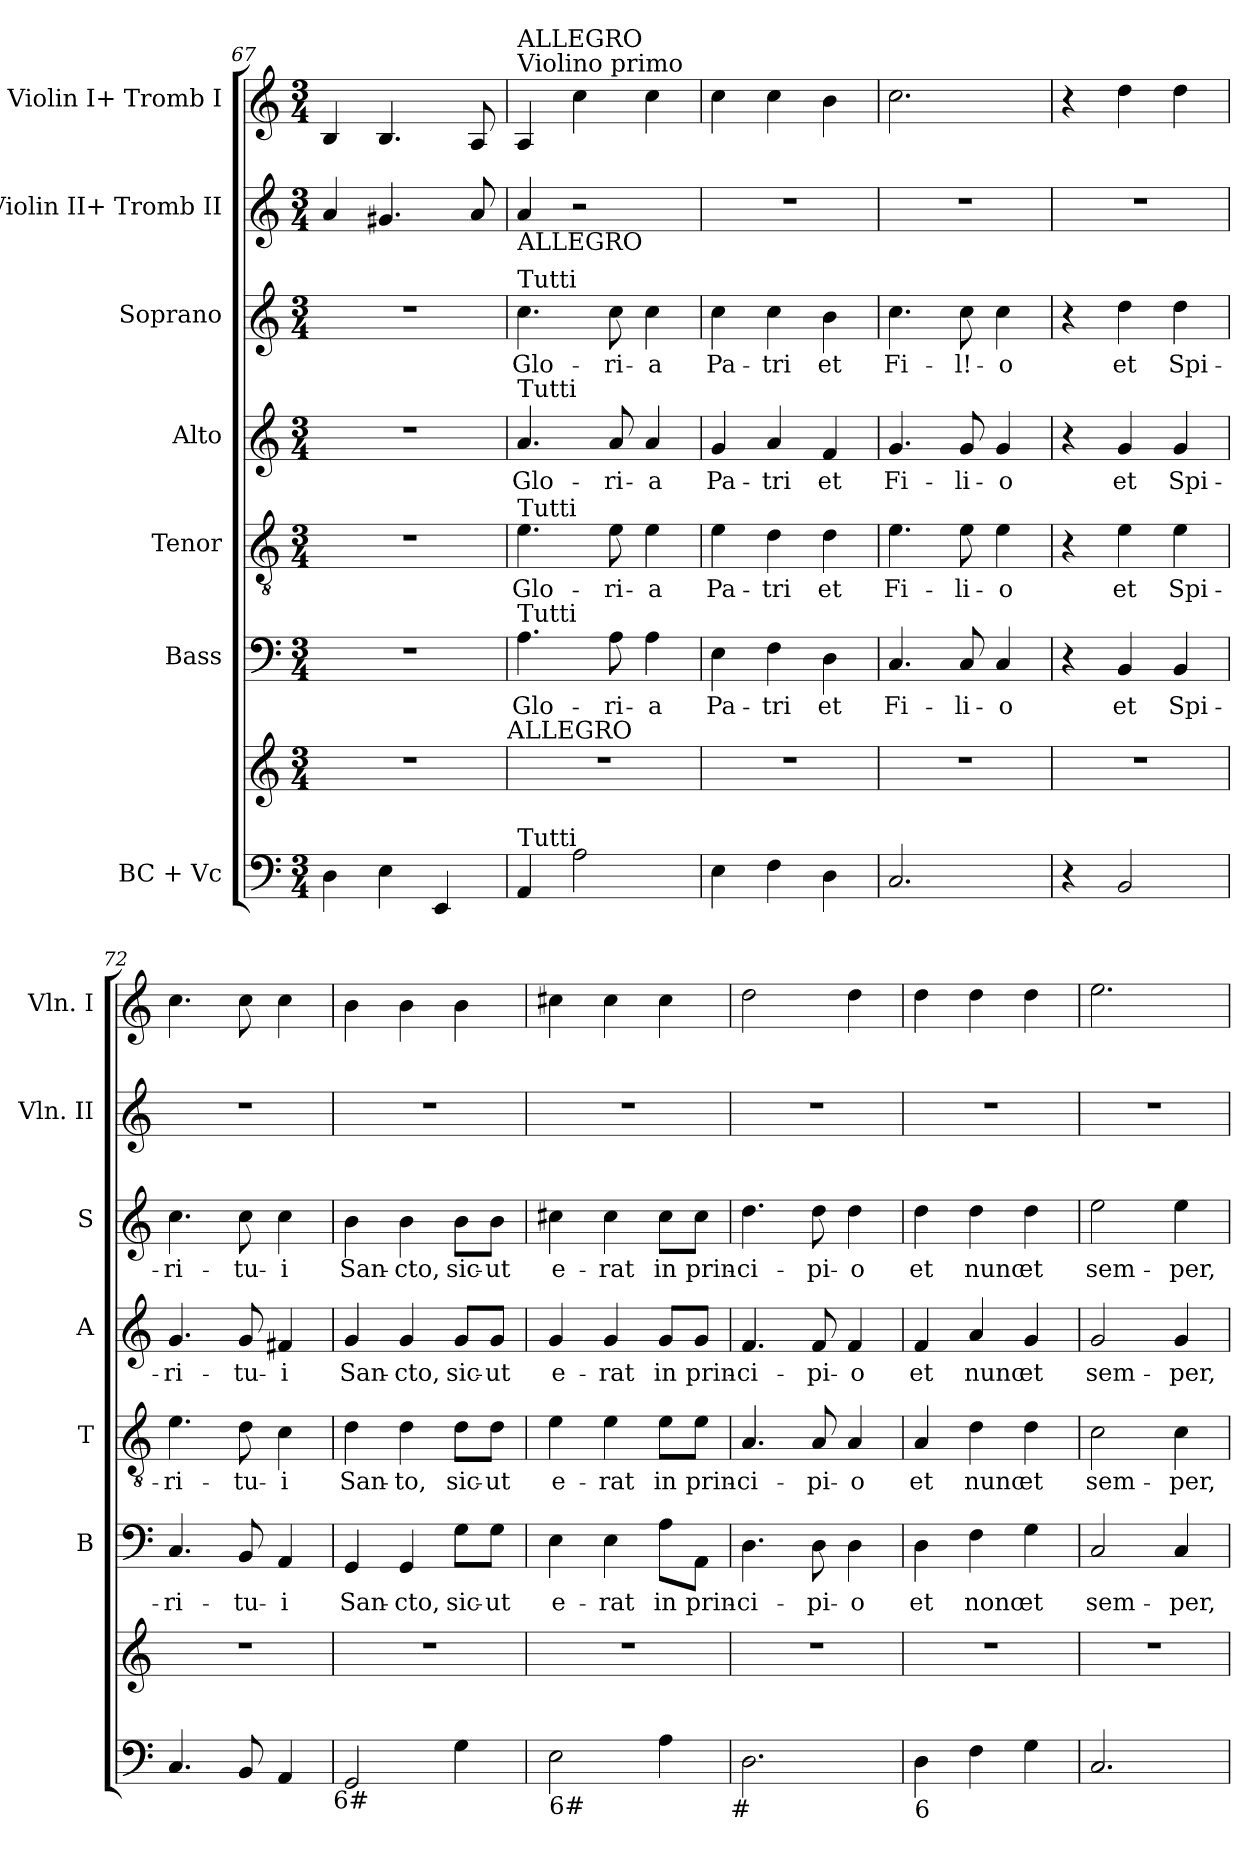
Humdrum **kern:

**kern	**kern	**kern	**text	**kern	**text	**kern	**text	**kern	**text	**kern	**kern
*part7	*part7	*part6	*part6	*part5	*part5	*part4	*part4	*part3	*part3	*part2	*part1
*staff8	*staff7	*staff6	*staff6	*staff5	*staff5	*staff4	*staff4	*staff3	*staff3	*staff2	*staff1
*I"BC + Vc	*	*I"Bass	*	*I"Tenor	*	*I"Alto	*	*I"Soprano	*	*I"Violin II+ Tromb II	*I"Violin I+ Tromb I
*	*	*I'B	*	*I'T	*	*I'A	*	*I'S	*	*I'Vln. II	*I'Vln. I
*clefF4	*clefG2	*clefF4	*	*clefGv2	*	*clefG2	*	*clefG2	*	*clefG2	*clefG2
*k[]	*k[]	*k[]	*	*k[]	*	*k[]	*	*k[]	*	*k[]	*k[]
*C:	*C:	*C:	*	*C:	*	*C:	*	*C:	*	*C:	*C:
*M3/4	*M3/4	*M3/4	*	*M3/4	*	*M3/4	*	*M3/4	*	*M3/4	*M3/4
=67	=67	=67	=67	=67	=67	=67	=67	=67	=67	=67	=67
4D\	2.r	2.r	.	2.r	.	2.r	.	2.r	.	4a/	4B/
4E\	.	.	.	.	.	.	.	.	.	4.g#X/	4.B/
4EE/	.	.	.	.	.	.	.	.	.	.	.
.	.	.	.	.	.	.	.	.	.	8a/	8A/
!	!LO:TX:a:t=ALLEGRO	!	!	!	!	!	!	!	!	!	!
=68	=68	=68	=68	=68	=68	=68	=68	=68	=68	=68	=68
!	!	!	!	!	!	!	!	!	!	!	!LO:TX:a:t=Violino primo
!	!	!	!	!	!	!	!	!	!	!	!LO:TX:a:t=ALLEGRO
!	!	!	!	!	!	!	!	!	!	!LO:TX:b:t=ALLEGRO	!
!	!	!	!	!	!	!	!	!LO:TX:a:t=Tutti	!	!	!
!	!	!	!	!	!	!LO:TX:a:t=Tutti	!	!	!	!	!
!	!	!	!	!LO:TX:a:t=Tutti	!	!	!	!	!	!	!
!	!	!LO:TX:a:t=Tutti	!	!	!	!	!	!	!	!	!
!LO:TX:a:t=Tutti	!	!	!	!	!	!	!	!	!	!	!
4AA/	2.r	4.A\	Glo-	4.e\	Glo-	4.a/	Glo-	4.cc\	Glo-	4a/	4A/
2A\	.	.	.	.	.	.	.	.	.	2r	4cc\
.	.	8A\	-ri-	8e\	-ri-	8a/	-ri-	8cc\	-ri-	.	.
.	.	4A\	-a	4e\	-a	4a/	-a	4cc\	-a	.	4cc\
=69	=69	=69	=69	=69	=69	=69	=69	=69	=69	=69	=69
4E\	2.r	4E\	Pa-	4e\	Pa-	4g/	Pa-	4cc\	Pa-	2.r	4cc\
4F\	.	4F\	-tri	4d\	-tri	4a/	-tri	4cc\	-tri	.	4cc\
4D\	.	4D\	et	4d\	et	4f/	et	4b\	et	.	4b\
=70	=70	=70	=70	=70	=70	=70	=70	=70	=70	=70	=70
2.C/	2.r	4.C/	Fi-	4.e\	Fi-	4.g/	Fi-	4.cc\	Fi-	2.r	2.cc\
.	.	8C/	-li-	8e\	-li-	8g/	-li-	8cc\	-l!-	.	.
.	.	4C/	-o	4e\	-o	4g/	-o	4cc\	-o	.	.
=71	=71	=71	=71	=71	=71	=71	=71	=71	=71	=71	=71
4r	2.r	4r	.	4r	.	4r	.	4r	.	2.r	4r
2BB/	.	4BB/	et	4e\	et	4g/	et	4dd\	et	.	4dd\
.	.	4BB/	Spi-	4e\	Spi-	4g/	Spi-	4dd\	Spi-	.	4dd\
!!LO:PB:g=z
=72	=72	=72	=72	=72	=72	=72	=72	=72	=72	=72	=72
4.C/	2.r	4.C/	-ri-	4.e\	-ri-	4.g/	-ri-	4.cc\	-ri-	2.r	4.cc\
8BB/	.	8BB/	-tu-	8d\	-tu-	8g/	-tu-	8cc\	-tu-	.	8cc\
4AA/	.	4AA/	-i	4c\	-i	4f#X/	-i	4cc\	-i	.	4cc\
!LO:TX:b:t=6#	!	!	!	!	!	!	!	!	!	!	!
=73	=73	=73	=73	=73	=73	=73	=73	=73	=73	=73	=73
2GG/	2.r	4GG/	San-	4d\	San-	4g/	San-	4b\	San-	2.r	4b\
.	.	4GG/	-cto,	4d\	-to,	4g/	-cto,	4b\	-cto,	.	4b\
4G\	.	8G\L	sic-	8d\L	sic-	8g/L	sic-	8b\L	sic-	.	4b\
.	.	8G\J	-ut	8d\J	-ut	8g/J	-ut	8b\J	-ut	.	.
=74	=74	=74	=74	=74	=74	=74	=74	=74	=74	=74	=74
!LO:TX:b:t=6#	!	!	!	!	!	!	!	!	!	!	!
2E\	2.r	4E\	e-	4e\	e-	4g/	e-	4cc#X\	e-	2.r	4cc#X\
.	.	4E\	-rat	4e\	-rat	4g/	-rat	4cc#\	-rat	.	4cc#\
4A\	.	8A\L	in	8e\L	in	8g/L	in	8cc#\L	in	.	4cc#\
.	.	8AA\J	prin-	8e\J	prin-	8g/J	prin-	8cc#\J	prin-	.	.
!LO:TX:b:t=#	!	!	!	!	!	!	!	!	!	!	!
=75	=75	=75	=75	=75	=75	=75	=75	=75	=75	=75	=75
2.D\	2.r	4.D\	-ci-	4.A/	-ci-	4.f/	-ci-	4.dd\	-ci-	2.r	2dd\
.	.	8D\	-pi-	8A/	-pi-	8f/	-pi-	8dd\	-pi-	.	.
.	.	4D\	-o	4A/	-o	4f/	-o	4dd\	-o	.	4dd\
=76	=76	=76	=76	=76	=76	=76	=76	=76	=76	=76	=76
!LO:TX:b:t=6	!	!	!	!	!	!	!	!	!	!	!
4D\	2.r	4D\	et	4A/	et	4f/	et	4dd\	et	2.r	4dd\
4F\	.	4F\	nonc	4d\	nunc	4a/	nunc	4dd\	nunc	.	4dd\
4G\	.	4G\	et	4d\	et	4g/	et	4dd\	et	.	4dd\
=77	=77	=77	=77	=77	=77	=77	=77	=77	=77	=77	=77
2.C/	2.r	2C/	sem-	2c\	sem-	2g/	sem-	2ee\	sem-	2.r	2.ee\
.	.	4C/	-per,	4c\	-per,	4g/	-per,	4ee\	-per,	.	.
=	=	=	=	=	=	=	=	=	=	=	=
*-	*-	*-	*-	*-	*-	*-	*-	*-	*-	*-	*-
